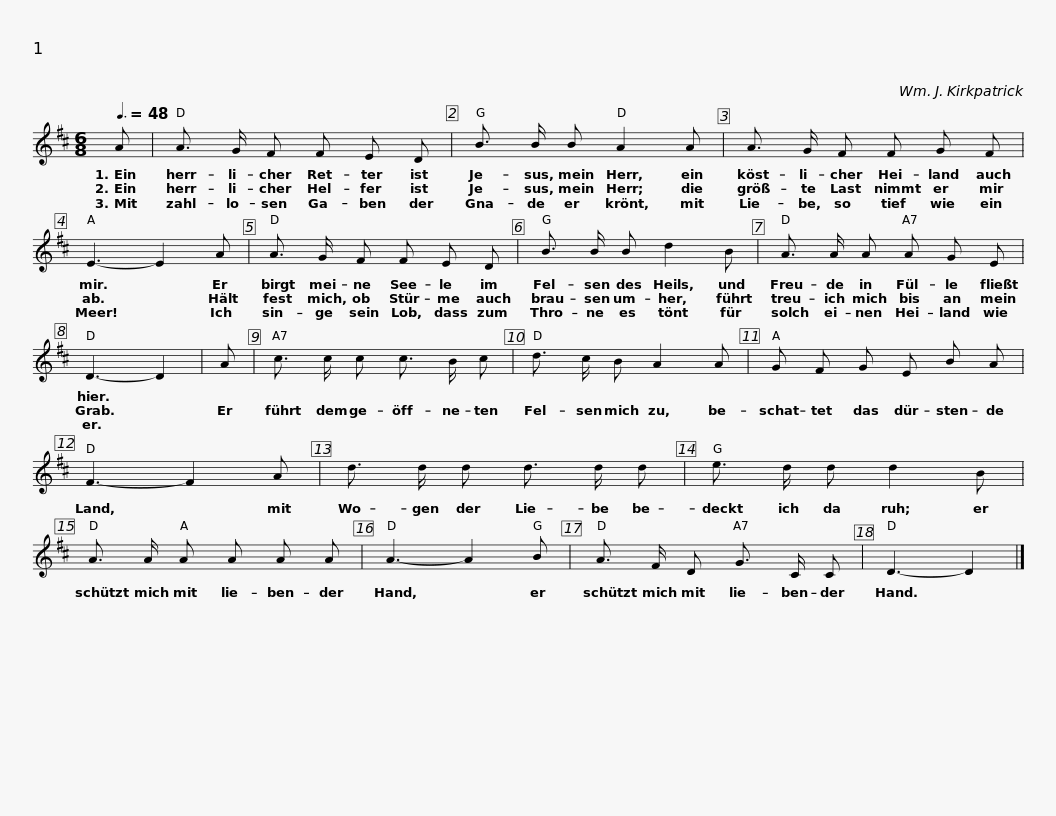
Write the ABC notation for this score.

X:1
L:1/8
Q:3/8=48
M:6/8
I:linebreak $
K:D
V:1 treble
V:1
 A | A3/2 G/ F F E D | B3/2 B/ B A2 A | A3/2 G/ F F G F |$ E3- E2 A | %5
 A3/2 G/ F F E D | B3/2 B/ B d2 B | A3/2 A/ A A G E |$ D3- D2 |$ A | %10
 c3/2 c/ c c3/2 B/ c | d3/2 c/ B A2 A | G F G E B A |$ F3- F2 A | d3/2 d/ d d3/2 d/ d | %15
 e3/2 d/ d d2 B |$ A3/2 A/ A A A A | A3- A2 B | A3/2 F/ D G3/2 C/ C | D3- D2 |] %20
